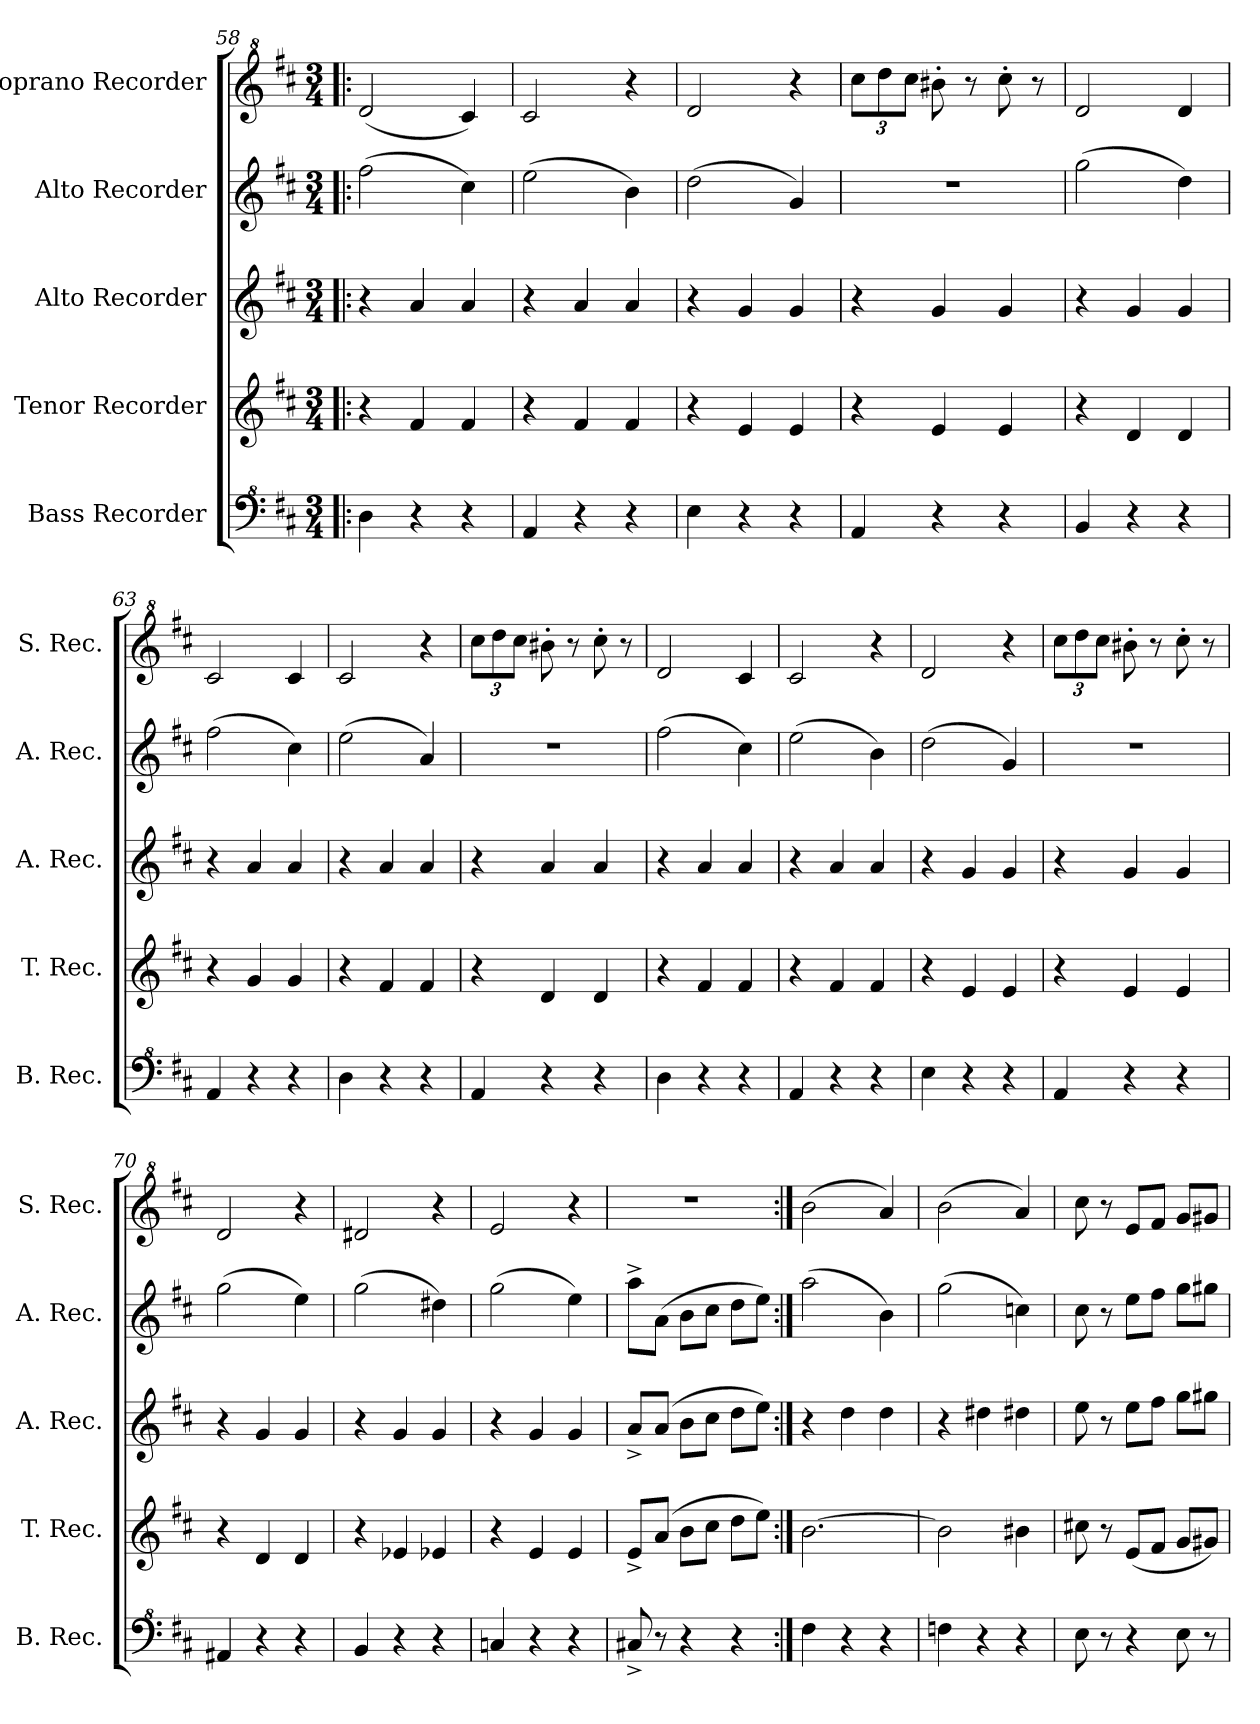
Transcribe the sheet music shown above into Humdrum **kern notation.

**kern	**kern	**kern	**kern	**kern
*part5	*part4	*part3	*part2	*part1
*staff5	*staff4	*staff3	*staff2	*staff1
*I"Bass Recorder	*I"Tenor Recorder	*I"Alto Recorder	*I"Alto Recorder	*I"Soprano Recorder
*I'B. Rec.	*I'T. Rec.	*I'A. Rec.	*I'A. Rec.	*I'S. Rec.
*clefF^4	*clefG2	*clefG2	*clefG2	*clefG^2
*k[f#c#]	*k[f#c#]	*k[f#c#]	*k[f#c#]	*k[f#c#]
*M3/4	*M3/4	*M3/4	*M3/4	*M3/4
=58!|:	=58!|:	=58!|:	=58!|:	=58!|:
4d\	4r	4r	(>2ff#\	(<2dd/
4r	4f#/	4a/	.	.
4r	4f#/	4a/	4cc#\)	4cc#/)
=59	=59	=59	=59	=59
4A/	4r	4r	(>2ee\	2cc#/
4r	4f#/	4a/	.	.
4r	4f#/	4a/	4b\)	4r
=60	=60	=60	=60	=60
4e\	4r	4r	(>2dd\	2dd/
4r	4e/	4g/	.	.
4r	4e/	4g/	4g/)	4r
=61	=61	=61	=61	=61
*	*	*	*	*Xbrackettup
4A/	4r	4r	2.r	12ccc#\L
.	.	.	.	12ddd\
.	.	.	.	12ccc#\J
4r	4e/	4g/	.	8bb#X'\
.	.	.	.	8r
4r	4e/	4g/	.	8ccc#'\
.	.	.	.	8r
=62	=62	=62	=62	=62
4B/	4r	4r	(>2gg\	2dd/
4r	4d/	4g/	.	.
4r	4d/	4g/	4dd\)	4dd/
=63	=63	=63	=63	=63
4A/	4r	4r	(>2ff#\	2cc#/
4r	4g/	4a/	.	.
4r	4g/	4a/	4cc#\)	4cc#/
=64	=64	=64	=64	=64
4d\	4r	4r	(>2ee\	2cc#/
4r	4f#/	4a/	.	.
4r	4f#/	4a/	4a/)	4r
=65	=65	=65	=65	=65
4A/	4r	4r	2.r	12ccc#\L
.	.	.	.	12ddd\
.	.	.	.	12ccc#\J
4r	4d/	4a/	.	8bb#X'\
.	.	.	.	8r
4r	4d/	4a/	.	8ccc#'\
.	.	.	.	8r
=66	=66	=66	=66	=66
4d\	4r	4r	(>2ff#\	2dd/
4r	4f#/	4a/	.	.
4r	4f#/	4a/	4cc#\)	4cc#/
=67	=67	=67	=67	=67
4A/	4r	4r	(>2ee\	2cc#/
4r	4f#/	4a/	.	.
4r	4f#/	4a/	4b\)	4r
=68	=68	=68	=68	=68
4e\	4r	4r	(>2dd\	2dd/
4r	4e/	4g/	.	.
4r	4e/	4g/	4g/)	4r
!!LO:LB:g=z
=69	=69	=69	=69	=69
4A/	4r	4r	2.r	12ccc#\L
.	.	.	.	12ddd\
.	.	.	.	12ccc#\J
4r	4e/	4g/	.	8bb#X'\
.	.	.	.	8r
4r	4e/	4g/	.	8ccc#'\
.	.	.	.	8r
=70	=70	=70	=70	=70
4A#X/	4r	4r	(>2gg\	2dd/
4r	4d/	4g/	.	.
4r	4d/	4g/	4ee\)	4r
=71	=71	=71	=71	=71
4B/	4r	4r	(>2gg\	2dd#X/
4r	4e-X/	4g/	.	.
4r	4e-X/	4g/	4dd#X\)	4r
=72	=72	=72	=72	=72
4cn/	4r	4r	(>2gg\	2ee/
4r	4e/	4g/	.	.
4r	4e/	4g/	4ee\)	4r
=73	=73	=73	=73	=73
8c#X^/	8e^/L	8a^/L	8aa^\L	2.r
8r	(>8a/J	(>8a/J	(>8a\J	.
4r	8b\L	8b\L	8b\L	.
.	8cc#\J	8cc#\J	8cc#\J	.
4r	8dd\L	8dd\L	8dd\L	.
.	8ee\J)	8ee\J)	8ee\J)	.
=74:|!	=74:|!	=74:|!	=74:|!	=74:|!
4f#\	[2.b\	4r	(>2aa\	(>2bb\
4r	.	4dd\	.	.
4r	.	4dd\	4b\)	4aa/)
=75	=75	=75	=75	=75
4fn\	2b\]	4r	(>2gg\	(>2bb\
4r	.	4dd#X\	.	.
4r	4b#X\	4dd#X\	4ccn\)	4aa/)
=76	=76	=76	=76	=76
8e\	8cc#X\	8ee\	8cc#\	8ccc#\
8r	8r	8r	8r	8r
4r	(<8e/L	8ee\L	8ee\L	8ee/L
.	8f#/J	8ff#\J	8ff#\J	8ff#/J
8e\	8g/L	8gg\L	8gg\L	8gg/L
8r	8g#X/J)	8gg#X\J	8gg#X\J	8gg#X/J
=	=	=	=	=
*-	*-	*-	*-	*-
